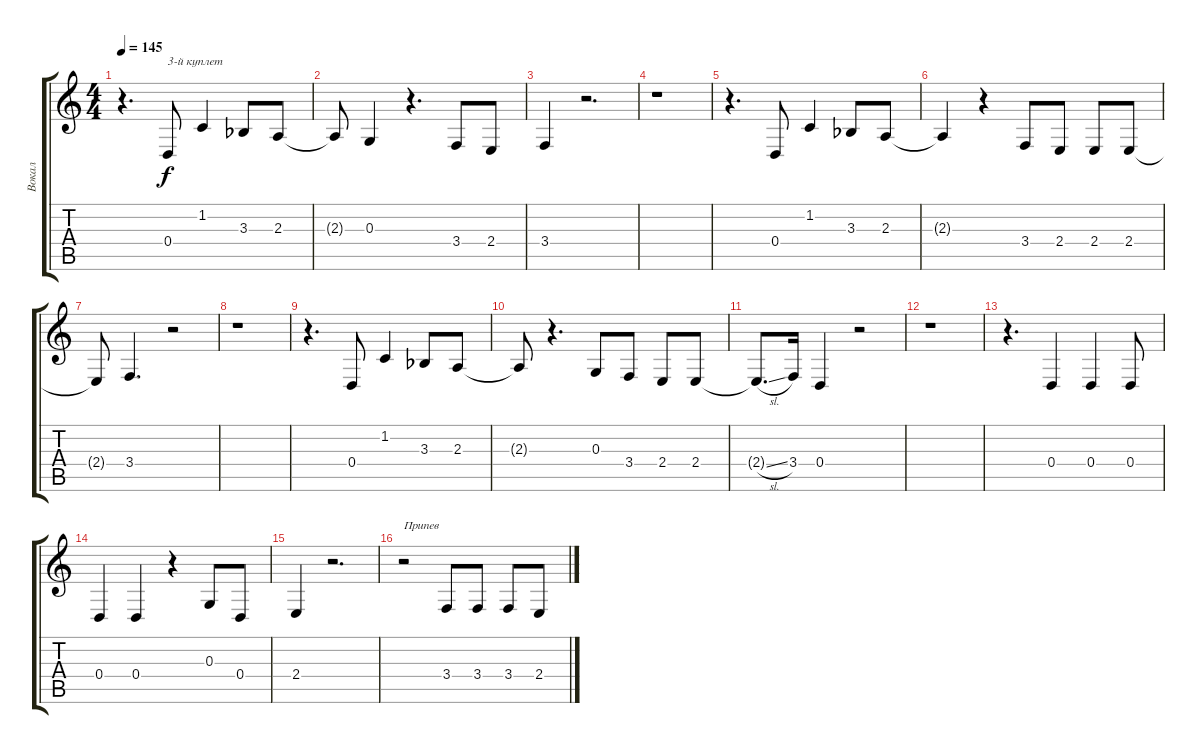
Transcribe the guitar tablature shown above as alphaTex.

\track ("Вокал" "Вокал") {instrument oboe}
\staff {score tabs}
\tuning (E4 B3 G3 D3 A2 E2) {hide}
\ts (4 4)
\tempo 145
\clef g2
\ks c
r.4{d dy f} 0.4.8{txt "3-й куплет"} 1.2.4 3.3{acc b}.8 2.3.8 |
2.3{t}.8 0.3.4 r.4{d} 3.4.8 2.4.8 |
3.4.4 r.2{d} |
r.1 |
r.4{d} 0.4.8 1.2.4 3.3{acc b}.8 2.3.8 |
2.3{t}.4 r.4 3.4.8 2.4.8 2.4.8 2.4.8 |
2.4{t}.8 3.4.4{d} r.2 |
r.1 |
r.4{d} 0.4.8 1.2.4 3.3{acc b}.8 2.3.8 |
2.3{t}.8 r.4{d} 0.3.8 3.4.8 2.4.8 2.4.8 |
2.4{sl t}.8{d} 3.4.16 0.4.4 r.2 |
r.1 |
r.4{d} 0.4.4 0.4.4 0.4.8 |
0.4.4 0.4.4 r.4 0.3.8 0.4.8 |
2.4.4 r.2{d} |
r.2{txt "Припев"} 3.4.8 3.4.8 3.4.8 2.4.8
